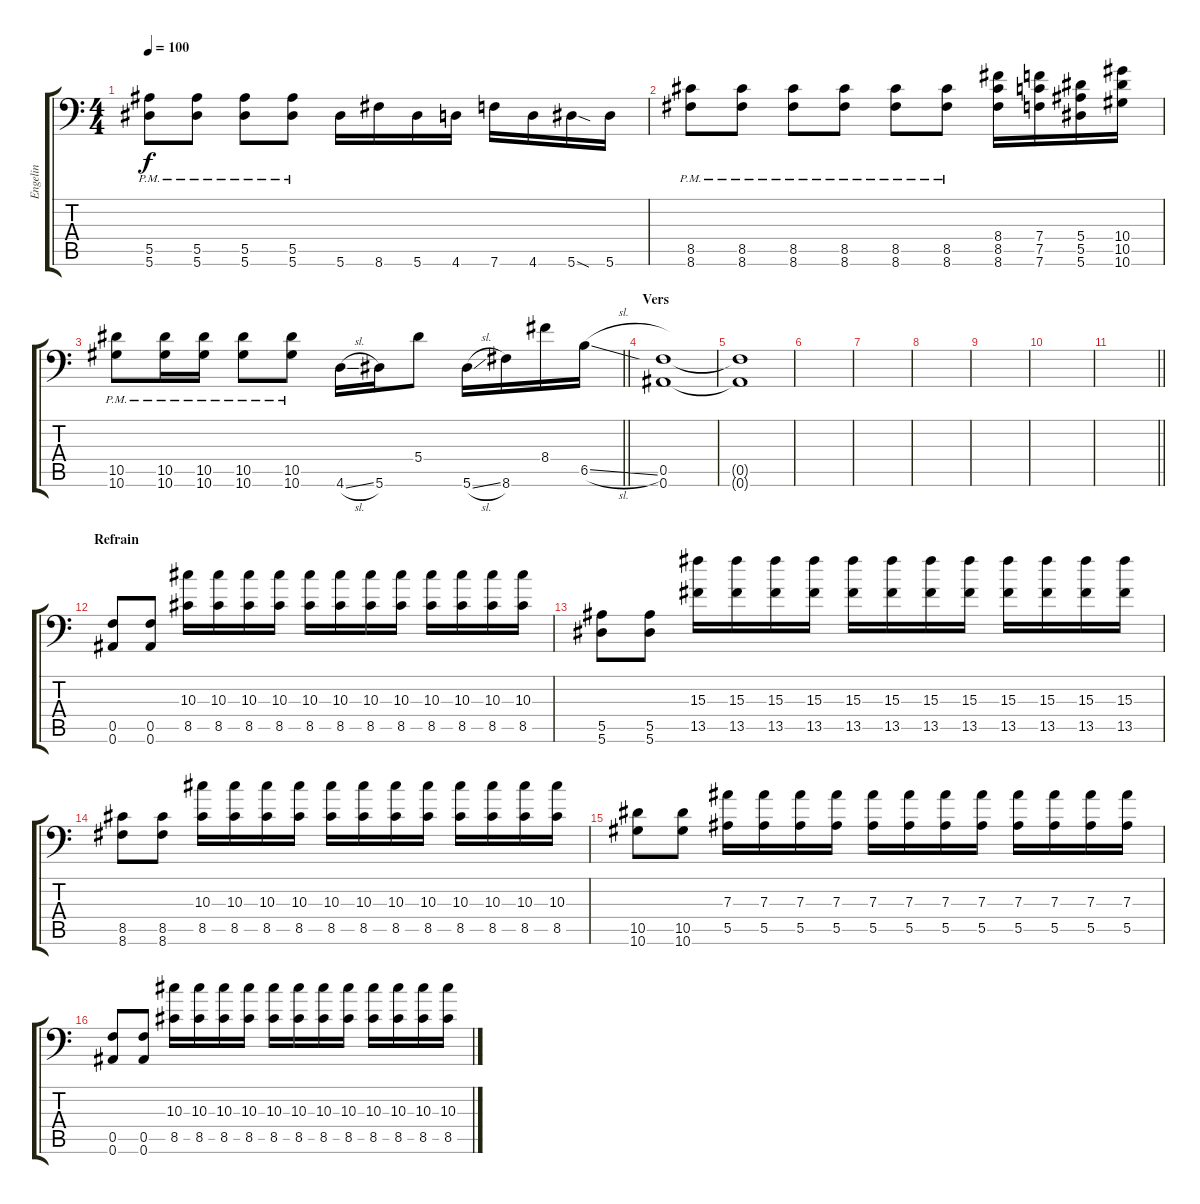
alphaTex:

\track ("Engelin" "Engelin") {instrument overdrivenguitar}
\staff {score tabs}
\tuning (C4 G3 Eb3 Bb2 F2 Bb1) {hide}
\ts (4 4)
\tempo 100
\clef f4
\ks c
(5.5{pm} 5.6).8{dy f} (5.5{pm} 5.6).8 (5.5{pm} 5.6).8 (5.5{pm} 5.6).8 5.6.16 8.6.16 5.6.16 4.6.16 7.6.16 4.6.16 5.6{sod}.16 5.6.16 |
(8.5{pm} 8.6).8 (8.5{pm} 8.6).8 (8.5{pm} 8.6).8 (8.5{pm} 8.6).8 (8.5{pm} 8.6).8 (8.5{pm} 8.6).8 (8.4 8.5 8.6).16 (7.4 7.5 7.6).16 (5.4 5.5 5.6).16 (10.4 10.5 10.6).16 |
\barLineRight lightlight
(10.5{pm} 10.6).8 (10.5{pm} 10.6).16 (10.5{pm} 10.6).16 (10.5{pm} 10.6).8 (10.5{pm} 10.6).8 4.6{sl}.16 5.6.16 5.4.8 5.6{sl}.16 8.6.16 8.4.16 6.5{sl}.16 |
\section ("" "Vers")
(0.5 0.6).1{volume 0} |
(0.5{t} 0.6{t}).1 |
|
|
|
|
|
\barLineRight lightlight
|
\section ("" "Refrain")
(0.5 0.6).8{volume 13} (0.5 0.6).8 (10.3 8.5).16 (10.3 8.5).16 (10.3 8.5).16 (10.3 8.5).16 (10.3 8.5).16 (10.3 8.5).16 (10.3 8.5).16 (10.3 8.5).16 (10.3 8.5).16 (10.3 8.5).16 (10.3 8.5).16 (10.3 8.5).16 |
(5.5 5.6).8 (5.5 5.6).8 (15.3 13.5).16 (15.3 13.5).16 (15.3 13.5).16 (15.3 13.5).16 (15.3 13.5).16 (15.3 13.5).16 (15.3 13.5).16 (15.3 13.5).16 (15.3 13.5).16 (15.3 13.5).16 (15.3 13.5).16 (15.3 13.5).16 |
(8.5 8.6).8 (8.5 8.6).8 (10.3 8.5).16 (10.3 8.5).16 (10.3 8.5).16 (10.3 8.5).16 (10.3 8.5).16 (10.3 8.5).16 (10.3 8.5).16 (10.3 8.5).16 (10.3 8.5).16 (10.3 8.5).16 (10.3 8.5).16 (10.3 8.5).16 |
(10.5 10.6).8 (10.5 10.6).8 (7.3 5.5).16 (7.3 5.5).16 (7.3 5.5).16 (7.3 5.5).16 (7.3 5.5).16 (7.3 5.5).16 (7.3 5.5).16 (7.3 5.5).16 (7.3 5.5).16 (7.3 5.5).16 (7.3 5.5).16 (7.3 5.5).16 |
(0.5 0.6).8{volume 13} (0.5 0.6).8 (10.3 8.5).16 (10.3 8.5).16 (10.3 8.5).16 (10.3 8.5).16 (10.3 8.5).16 (10.3 8.5).16 (10.3 8.5).16 (10.3 8.5).16 (10.3 8.5).16 (10.3 8.5).16 (10.3 8.5).16 (10.3 8.5).16
